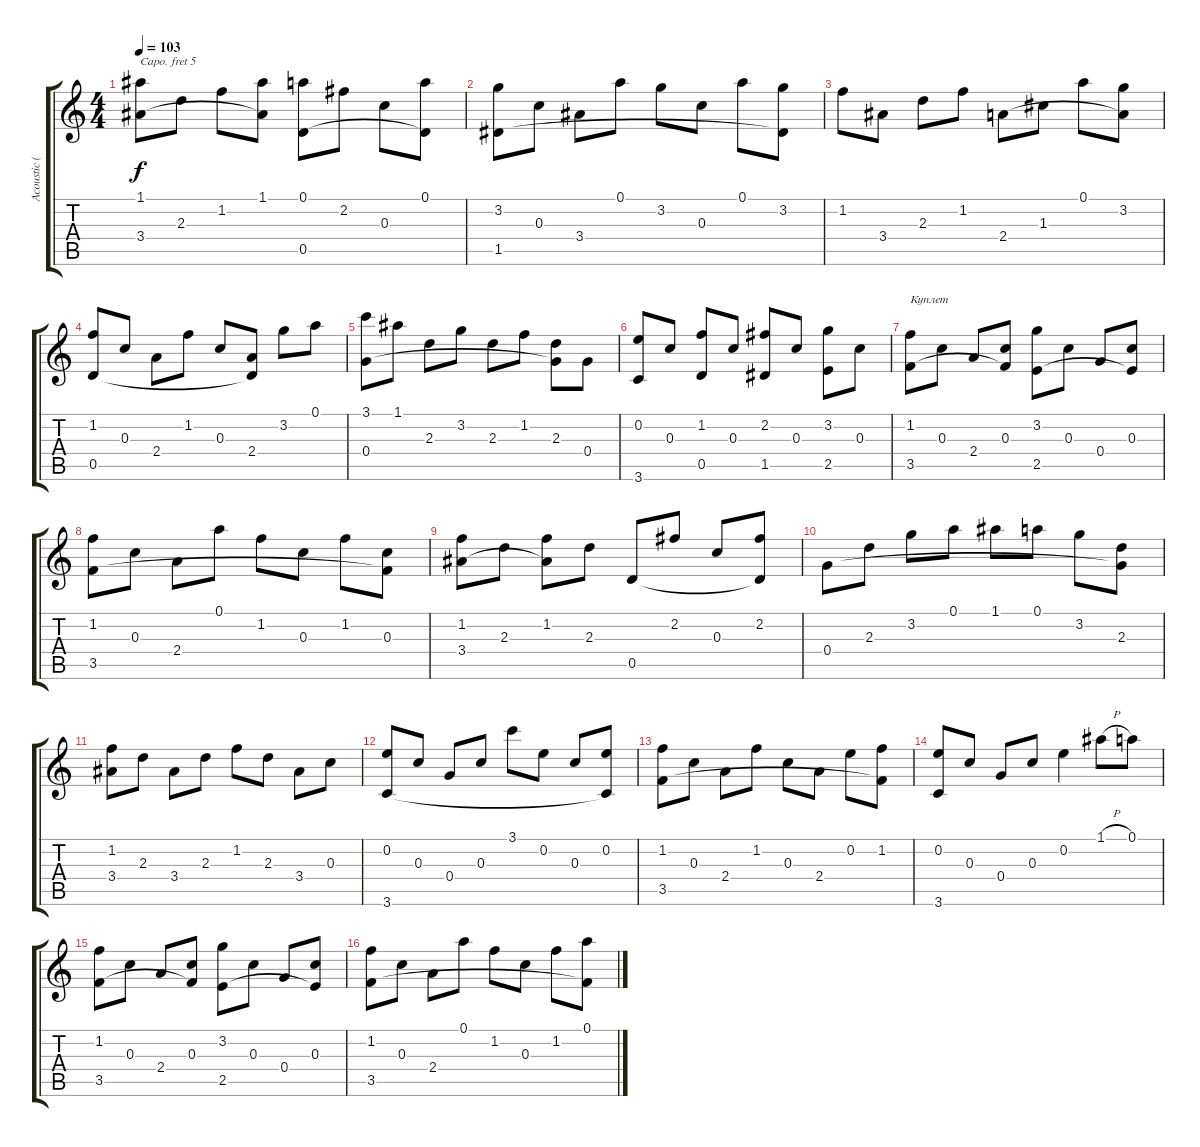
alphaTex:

\track ("Acoustic (capo V)" "Acoustic (") {instrument acousticguitarsteel}
\staff {score tabs}
\capo 5
\tuning (E4 B3 G3 D3 A2 E2) {hide}
\ts (4 4)
\tempo 103
\clef g2
\ks c
(1.1 3.4).8{dy f} 2.3.8 1.2.8 (1.1 3.4{t}).8 (0.1 0.5).8 2.2.8 0.3.8 (0.1 0.5{t}).8 |
(3.2 1.5).8 0.3.8 3.4.8 0.1.8 3.2.8 0.3.8 0.1.8 (3.2 1.5{t}).8 |
1.2.8 3.4.8 2.3.8 1.2.8 2.4.8 1.3.8 0.1.8 (3.2 2.4{t}).8 |
(1.2 0.5).8 0.3.8 2.4.8 1.2.8 0.3.8 (2.4 0.5{t}).8 3.2.8 0.1.8 |
(3.1 0.4).8 1.1.8 2.3.8 3.2.8 2.3.8 1.2.8 (2.3 0.4{t}).8 0.4.8 |
(0.2 3.6).8 0.3.8 (1.2 0.5).8 0.3.8 (2.2 1.5).8 0.3.8 (3.2 2.5).8 0.3.8 |
(1.2 3.5).8{txt "Куплет"} 0.3.8 2.4.8 (0.3 3.5{t}).8 (3.2 2.5).8 0.3.8 0.4.8 (0.3 2.5{t}).8 |
(1.2 3.5).8 0.3.8 2.4.8 0.1.8 1.2.8 0.3.8 1.2.8 (0.3 3.5{t}).8 |
(1.2 3.4).8 2.3.8 (1.2 3.4{t}).8 2.3.8 0.5.8 2.2.8 0.3.8 (2.2 0.5{t}).8 |
0.4.8 2.3.8 3.2.8 0.1.8 1.1.8 0.1.8 3.2.8 (2.3 0.4{t}).8 |
(1.2 3.4).8 2.3.8 3.4.8 2.3.8 1.2.8 2.3.8 3.4.8 0.3.8 |
(0.2 3.6).8 0.3.8 0.4.8 0.3.8 3.1.8 0.2.8 0.3.8 (0.2 3.6{t}).8 |
(1.2 3.5).8 0.3.8 2.4.8 1.2.8 0.3.8 2.4.8 0.2.8 (1.2 3.5{t}).8 |
(0.2 3.6).8 0.3.8 0.4.8 0.3.8 0.2.4 1.1{h}.8 0.1.8 |
(1.2 3.5).8 0.3.8 2.4.8 (0.3 3.5{t}).8 (3.2 2.5).8 0.3.8 0.4.8 (0.3 2.5{t}).8 |
(1.2 3.5).8 0.3.8 2.4.8 0.1.8 1.2.8 0.3.8 1.2.8 (0.1 3.5{t}).8
